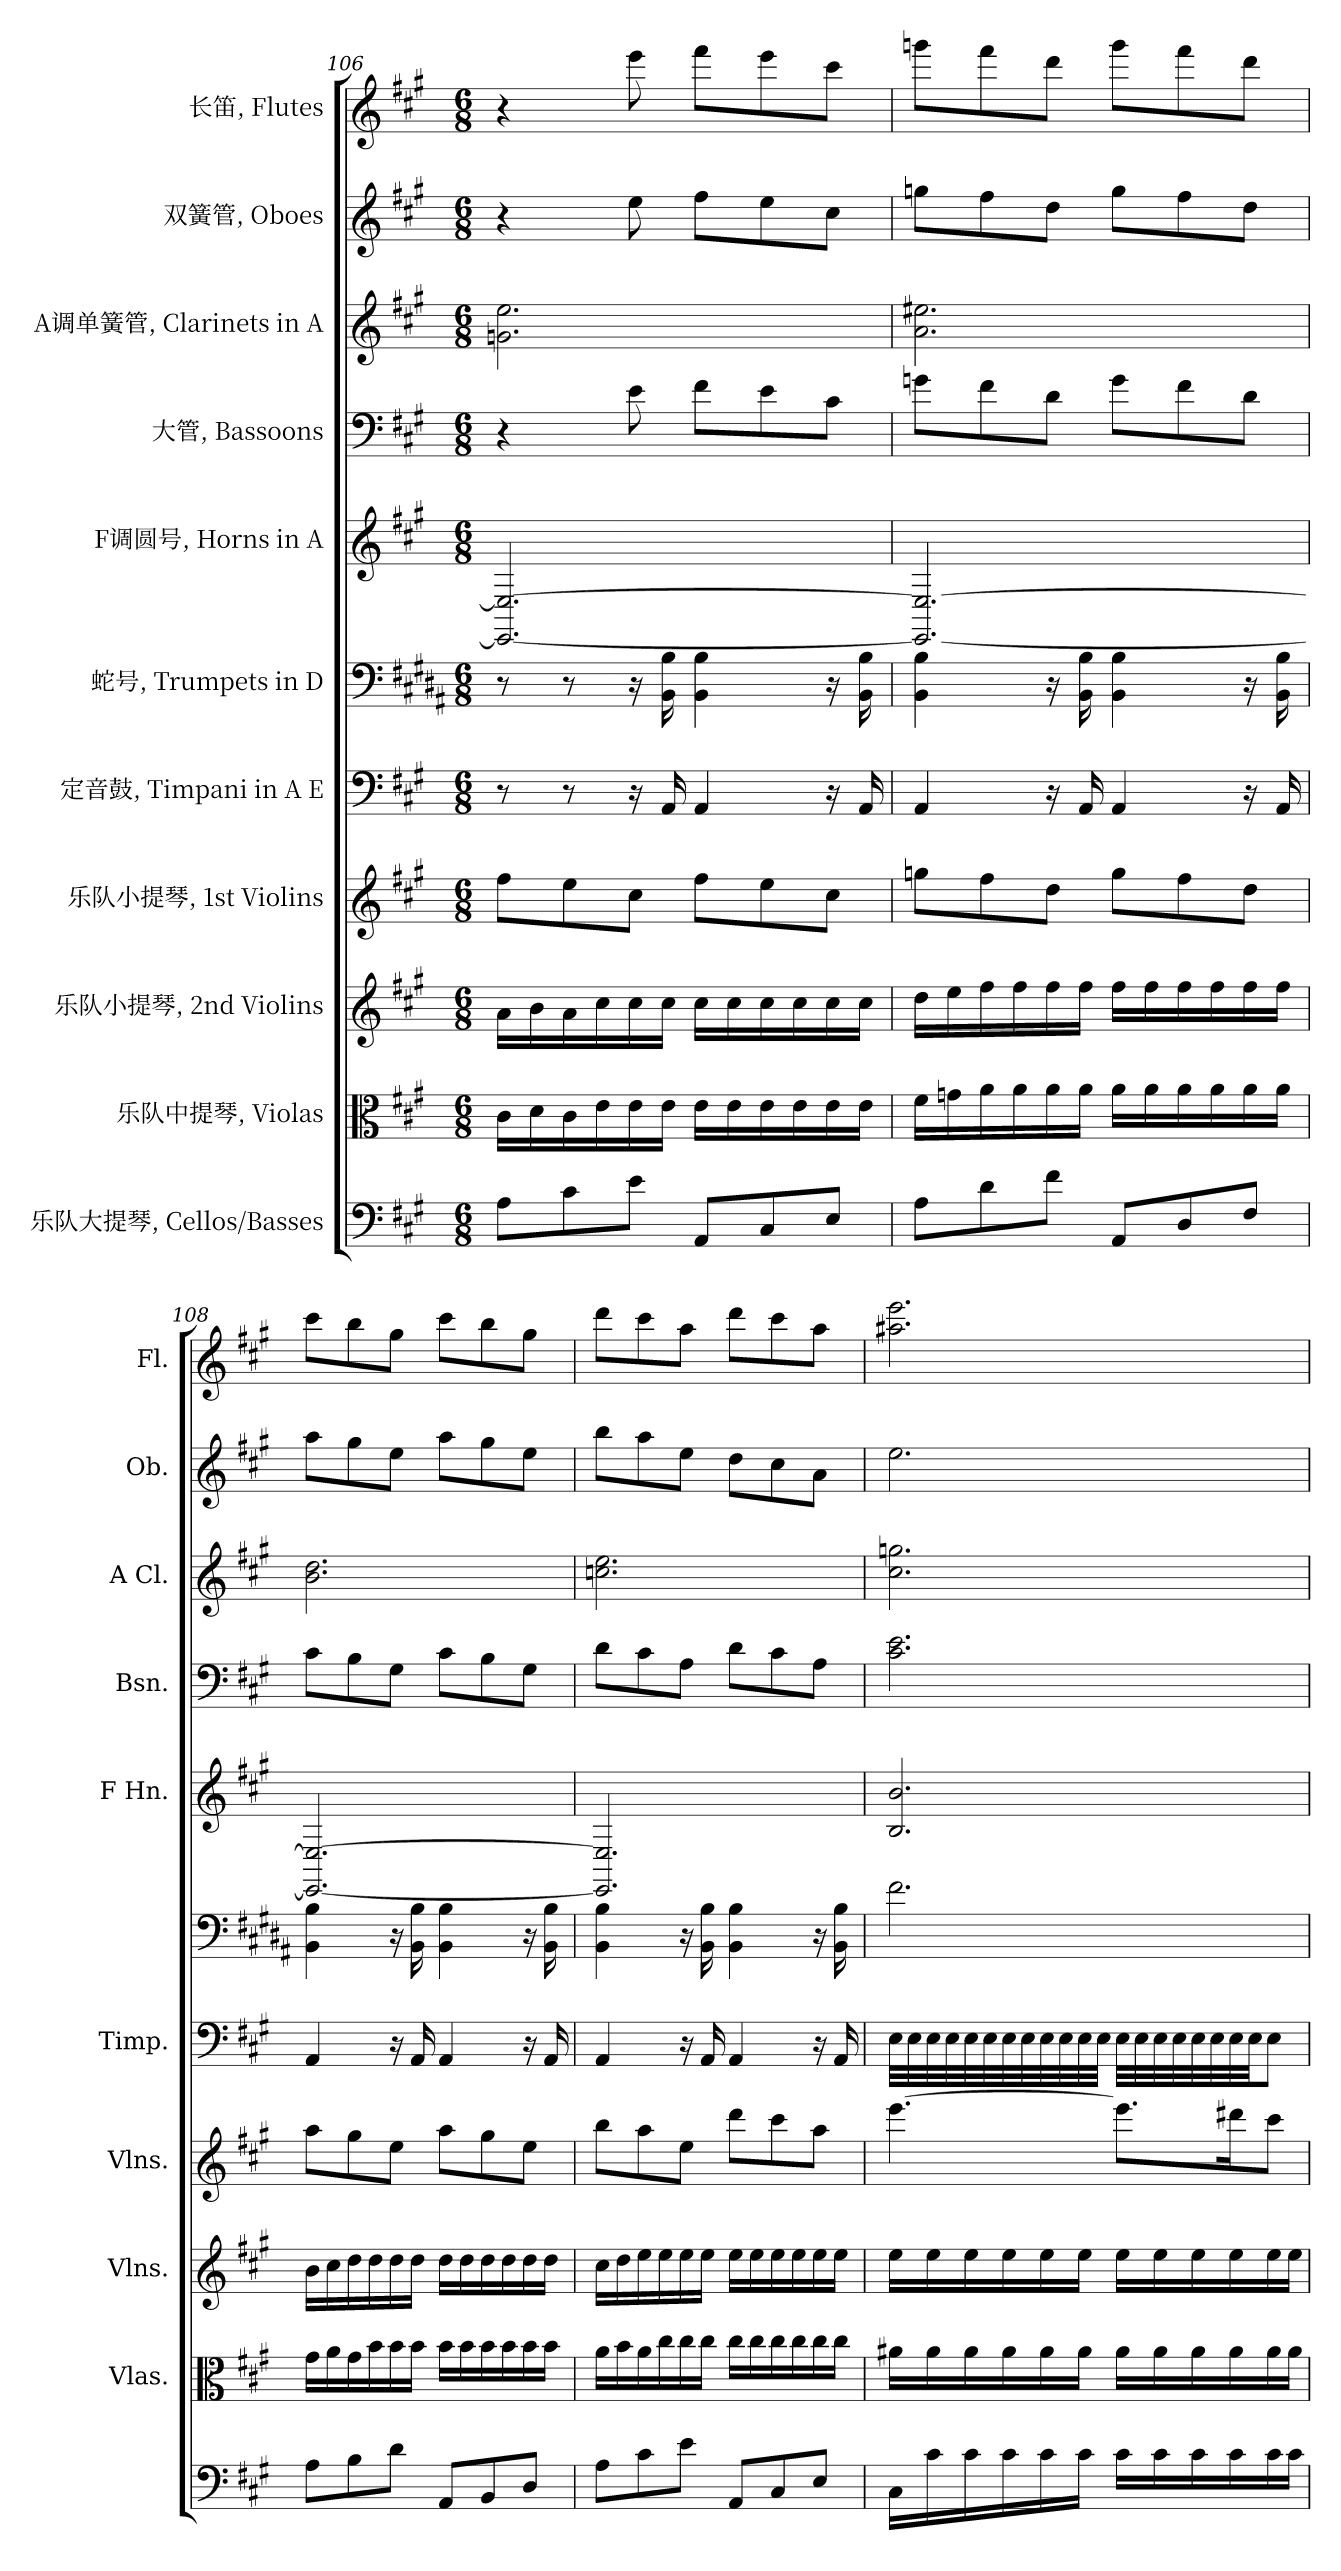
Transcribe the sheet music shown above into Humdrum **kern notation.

**kern	**kern	**kern	**kern	**kern	**kern	**kern	**kern	**kern	**kern	**kern
*part11	*part10	*part9	*part8	*part7	*part6	*part5	*part4	*part3	*part2	*part1
*staff11	*staff10	*staff9	*staff8	*staff7	*staff6	*staff5	*staff4	*staff3	*staff2	*staff1
*I"乐队大提琴, Cellos/Basses	*I"乐队中提琴, Violas	*I"乐队小提琴, 2nd Violins	*I"乐队小提琴, 1st Violins	*I"定音鼓, Timpani in A E	*I"蛇号, Trumpets in D	*I"F调圆号, Horns in A	*I"大管, Bassoons	*I"A调单簧管, Clarinets in A	*I"双簧管, Oboes	*I"长笛, Flutes
*	*I'Vlas.	*I'Vlns.	*I'Vlns.	*I'Timp.	*	*I'F Hn.	*I'Bsn.	*I'A Cl.	*I'Ob.	*I'Fl.
!!LO:PB:g=z
*clefF4	*clefC3	*clefG2	*clefG2	*clefF4	*clefF4	*clefG2	*clefF4	*clefG2	*clefG2	*clefG2
*	*	*	*	*	*ITrd1c2	*ITrd4c7	*	*ITrd2c3	*	*
*k[f#c#g#]	*k[f#c#g#]	*k[f#c#g#]	*k[f#c#g#]	*k[f#c#g#]	*k[f#c#g#]	*k[f#c#]	*k[f#c#g#]	*k[f#c#g#d#a#e#]	*k[f#c#g#]	*k[f#c#g#]
*M6/8	*M6/8	*M6/8	*M6/8	*M6/8	*M6/8	*M6/8	*M6/8	*M6/8	*M6/8	*M6/8
=106	=106	=106	=106	=106	=106	=106	=106	=106	=106	=106
8A\L	16c#\LL	16a\LL	8ff#\L	8r	8r	2.AAA/_ 2.AA/_	4r	2.en\ 2.cc#\	4r	4r
.	16d\	16b\	.	.	.	.	.	.	.	.
8c#\	16c#\	16a\	8ee\	8r	8r	.	.	.	.	.
.	16e\	16cc#\	.	.	.	.	.	.	.	.
8e\J	16e\	16cc#\	8cc#\J	16r	16r	.	8e\	.	8ee\	8eee\
.	16e\JJ	16cc#\JJ	.	16AA/	16AA\ 16A\	.	.	.	.	.
8AA/L	16e\LL	16cc#\LL	8ff#\L	4AA/	4AA\ 4A\	.	8f#\L	.	8ff#\L	8fff#\L
.	16e\	16cc#\	.	.	.	.	.	.	.	.
8C#/	16e\	16cc#\	8ee\	.	.	.	8e\	.	8ee\	8eee\
.	16e\	16cc#\	.	.	.	.	.	.	.	.
8E/J	16e\	16cc#\	8cc#\J	16r	16r	.	8c#\J	.	8cc#\J	8ccc#\J
.	16e\JJ	16cc#\JJ	.	16AA/	16AA\ 16A\	.	.	.	.	.
=107	=107	=107	=107	=107	=107	=107	=107	=107	=107	=107
8A\L	16f#\LL	16dd\LL	8ggn\L	4AA/	4AA\ 4A\	2.AAA/_ 2.AA/_	8gn\L	2.f#\ 2.cc##X\	8ggn\L	8gggn\L
.	16gn\	16ee\	.	.	.	.	.	.	.	.
8d\	16a\	16ff#\	8ff#\	.	.	.	8f#\	.	8ff#\	8fff#\
.	16a\	16ff#\	.	.	.	.	.	.	.	.
8f#\J	16a\	16ff#\	8dd\J	16r	16r	.	8d\J	.	8dd\J	8ddd\J
.	16a\JJ	16ff#\JJ	.	16AA/	16AA\ 16A\	.	.	.	.	.
8AA/L	16a\LL	16ff#\LL	8gg\L	4AA/	4AA\ 4A\	.	8g\L	.	8gg\L	8ggg\L
.	16a\	16ff#\	.	.	.	.	.	.	.	.
8D/	16a\	16ff#\	8ff#\	.	.	.	8f#\	.	8ff#\	8fff#\
.	16a\	16ff#\	.	.	.	.	.	.	.	.
8F#/J	16a\	16ff#\	8dd\J	16r	16r	.	8d\J	.	8dd\J	8ddd\J
.	16a\JJ	16ff#\JJ	.	16AA/	16AA\ 16A\	.	.	.	.	.
!!LO:PB:g=z
=108	=108	=108	=108	=108	=108	=108	=108	=108	=108	=108
8A\L	16g#\LL	16b\LL	8aa\L	4AA/	4AA\ 4A\	2.AAA/_ 2.AA/_	8c#\L	2.g#\ 2.b\	8aa\L	8ccc#\L
.	16a\	16cc#\	.	.	.	.	.	.	.	.
8B\	16g#\	16dd\	8gg#\	.	.	.	8B\	.	8gg#\	8bb\
.	16b\	16dd\	.	.	.	.	.	.	.	.
8d\J	16b\	16dd\	8ee\J	16r	16r	.	8G#\J	.	8ee\J	8gg#\J
.	16b\JJ	16dd\JJ	.	16AA/	16AA\ 16A\	.	.	.	.	.
8AA/L	16b\LL	16dd\LL	8aa\L	4AA/	4AA\ 4A\	.	8c#\L	.	8aa\L	8ccc#\L
.	16b\	16dd\	.	.	.	.	.	.	.	.
8BB/	16b\	16dd\	8gg#\	.	.	.	8B\	.	8gg#\	8bb\
.	16b\	16dd\	.	.	.	.	.	.	.	.
8D/J	16b\	16dd\	8ee\J	16r	16r	.	8G#\J	.	8ee\J	8gg#\J
.	16b\JJ	16dd\JJ	.	16AA/	16AA\ 16A\	.	.	.	.	.
=109	=109	=109	=109	=109	=109	=109	=109	=109	=109	=109
8A\L	16a\LL	16cc#\LL	8bb\L	4AA/	4AA\ 4A\	2.AAA/] 2.AA/]	8d\L	2.an\ 2.cc#\	8bb\L	8ddd\L
.	16b\	16dd\	.	.	.	.	.	.	.	.
8c#\	16a\	16ee\	8aa\	.	.	.	8c#\	.	8aa\	8ccc#\
.	16cc#\	16ee\	.	.	.	.	.	.	.	.
8e\J	16cc#\	16ee\	8ee\J	16r	16r	.	8A\J	.	8ee\J	8aa\J
.	16cc#\JJ	16ee\JJ	.	16AA/	16AA\ 16A\	.	.	.	.	.
8AA/L	16cc#\LL	16ee\LL	8ddd\L	4AA/	4AA\ 4A\	.	8d\L	.	8dd\L	8ddd\L
.	16cc#\	16ee\	.	.	.	.	.	.	.	.
8C#/	16cc#\	16ee\	8ccc#\	.	.	.	8c#\	.	8cc#\	8ccc#\
.	16cc#\	16ee\	.	.	.	.	.	.	.	.
8E/J	16cc#\	16ee\	8aa\J	16r	16r	.	8A\J	.	8a\J	8aa\J
.	16cc#\JJ	16ee\JJ	.	16AA/	16AA\ 16A\	.	.	.	.	.
!!LO:PB:g=z
=110	=110	=110	=110	=110	=110	=110	=110	=110	=110	=110
16C#\LL	16a#X\LL	16ee\LL	[4.eee\	32E\LLL	2.e\	2.E/ 2.e/	2.c#\ 2.e\	2.a#\ 2.een\	2.ee\	2.aa#X\ 2.eee\
.	.	.	.	32E\	.	.	.	.	.	.
16c#\	16a#\	16ee\	.	32E\	.	.	.	.	.	.
.	.	.	.	32E\	.	.	.	.	.	.
16c#\	16a#\	16ee\	.	32E\	.	.	.	.	.	.
.	.	.	.	32E\	.	.	.	.	.	.
16c#\	16a#\	16ee\	.	32E\	.	.	.	.	.	.
.	.	.	.	32E\	.	.	.	.	.	.
16c#\	16a#\	16ee\	.	32E\	.	.	.	.	.	.
.	.	.	.	32E\	.	.	.	.	.	.
16c#\JJ	16a#\JJ	16ee\JJ	.	32E\	.	.	.	.	.	.
.	.	.	.	32E\JJJ	.	.	.	.	.	.
16c#\LL	16a#\LL	16ee\LL	8.eee\L]	32E\LLL	.	.	.	.	.	.
.	.	.	.	32E\	.	.	.	.	.	.
16c#\	16a#\	16ee\	.	32E\	.	.	.	.	.	.
.	.	.	.	32E\	.	.	.	.	.	.
16c#\	16a#\	16ee\	.	32E\	.	.	.	.	.	.
.	.	.	.	32E\	.	.	.	.	.	.
16c#\	16a#\	16ee\	16ddd#X\K	32E\	.	.	.	.	.	.
.	.	.	.	32E\JJ	.	.	.	.	.	.
16c#\	16a#\	16ee\	8ccc#\J	8E\J	.	.	.	.	.	.
16c#\JJ	16a#\JJ	16ee\JJ	.	.	.	.	.	.	.	.
=	=	=	=	=	=	=	=	=	=	=
*-	*-	*-	*-	*-	*-	*-	*-	*-	*-	*-
